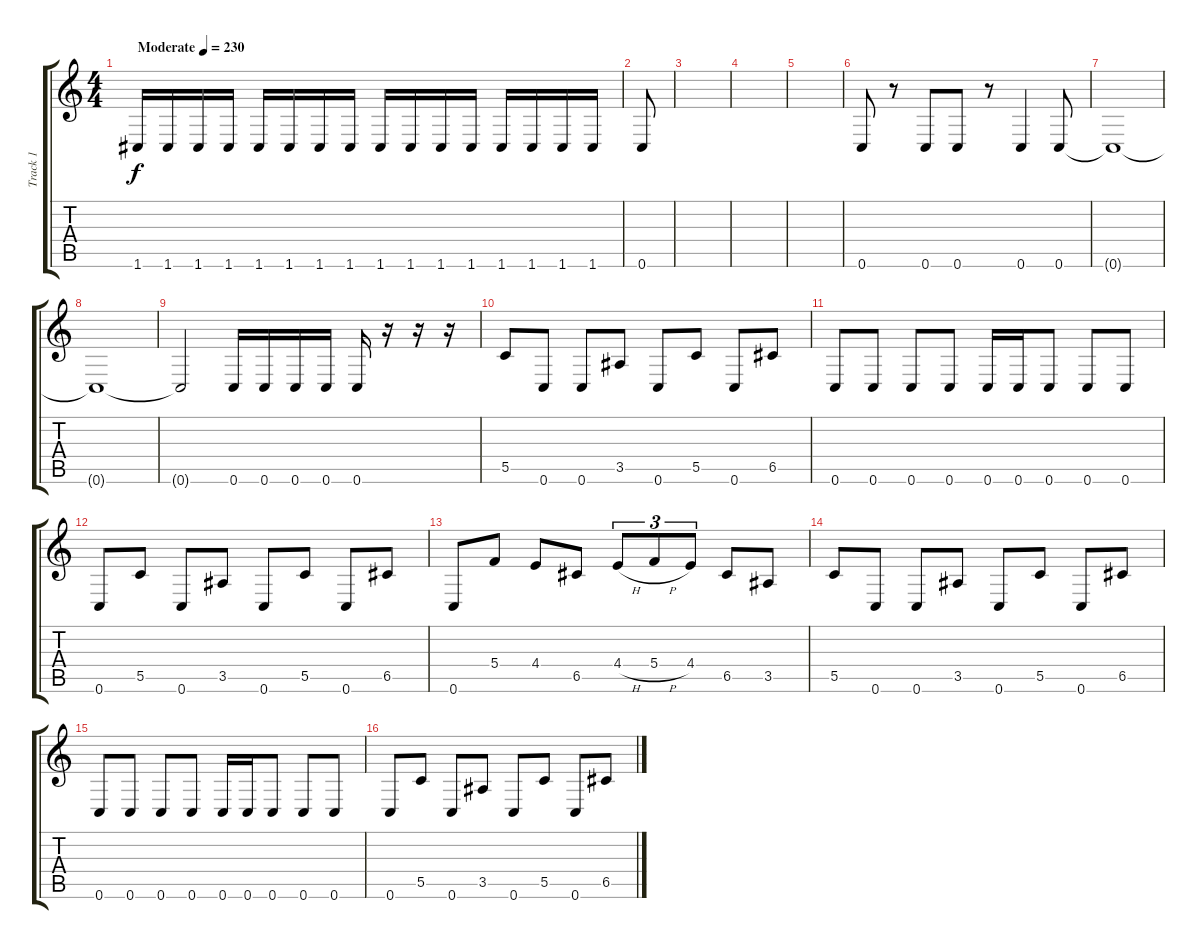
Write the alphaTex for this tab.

\track ("Track 1" "Track 1") {instrument distortionguitar}
\staff {score tabs}
\tuning (D4 A3 F3 C3 G2 C2) {hide}
\ts (4 4)
\tempo (230 "Moderate")
\clef g2
\ks c
1.6.16{dy f instrument distortionguitar} 1.6.16 1.6.16 1.6.16 1.6.16 1.6.16 1.6.16 1.6.16 1.6.16 1.6.16 1.6.16 1.6.16 1.6.16 1.6.16 1.6.16 1.6.16 |
0.6.8 |
|
|
|
0.6.8 r.8 0.6.8 0.6.8 r.8 0.6.4 0.6.8 |
0.6{t}.1 |
0.6{t}.1 |
0.6{t}.2 0.6.16 0.6.16 0.6.16 0.6.16 0.6.16 r.16 r.16 r.16 |
5.5.8 0.6.8 0.6.8 3.5.8 0.6.8 5.5.8 0.6.8 6.5.8 |
0.6.8 0.6.8 0.6.8 0.6.8 0.6.16 0.6.16 0.6.8 0.6.8 0.6.8 |
0.6.8 5.5.8 0.6.8 3.5.8 0.6.8 5.5.8 0.6.8 6.5.8 |
0.6.8 5.4.8 4.4.8 6.5.8 4.4{h}.8{tu (3 2)} 5.4{h}.8{tu (3 2)} 4.4.8{tu (3 2)} 6.5.8 3.5.8 |
5.5.8 0.6.8 0.6.8 3.5.8 0.6.8 5.5.8 0.6.8 6.5.8 |
0.6.8 0.6.8 0.6.8 0.6.8 0.6.16 0.6.16 0.6.8 0.6.8 0.6.8 |
0.6.8 5.5.8 0.6.8 3.5.8 0.6.8 5.5.8 0.6.8 6.5.8
